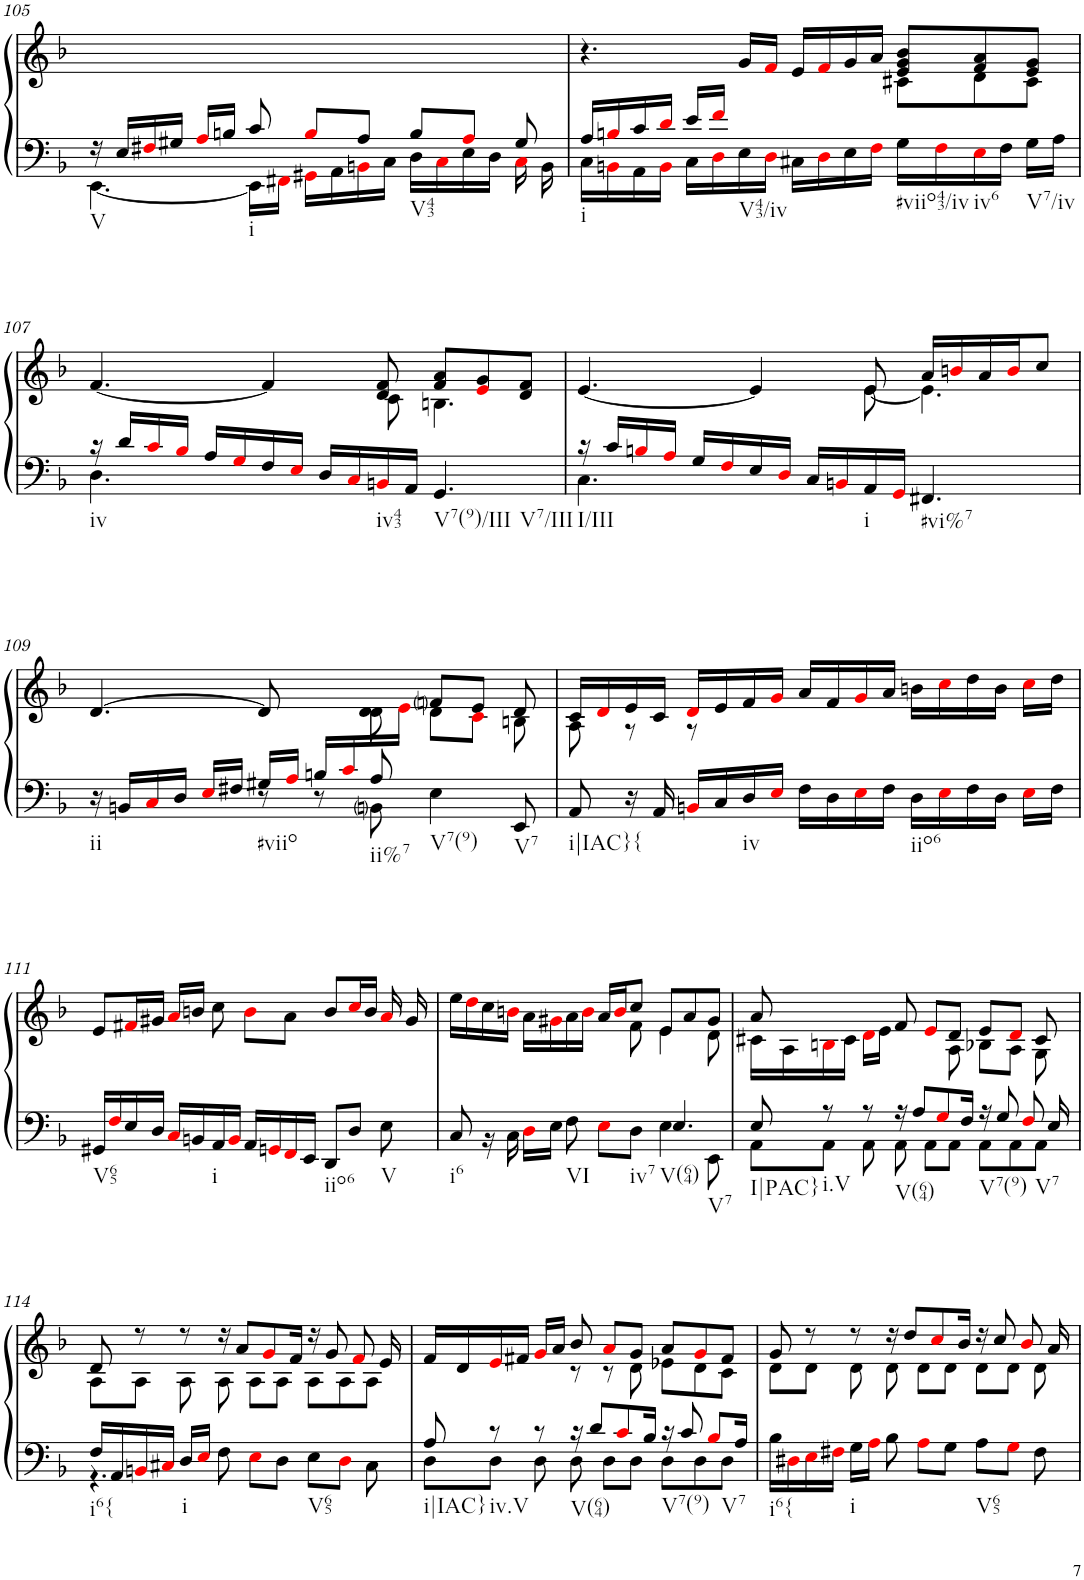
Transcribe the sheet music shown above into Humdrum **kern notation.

**kern	**kern
*part1	*part1
*staff2	*staff1
*I"Midi_2	*
!!LO:PB:g=z
*clefF4	*clefG2
*k[b-]	*k[b-]
*F:	*F:
*M9/8	*M9/8
=105	=105
*^	*^
!LO:TX:b:t=V	!	!	!
16r	[4.EE\	1ryy	1ryy
16E/LL	.	.	.
16F#Xi/	.	.	.
16G#X/JJ	.	.	.
16Ai/LL	.	.	.
16Bn/JJ	.	.	.
!LO:TX:b:t=i	!	!	!
8c/	16EE\LL]	.	.
.	16FF#Xi\JJ	.	.
8Bi/L	16GG#Xi\LL	.	.
.	16AA\	.	.
8A/J	16BBni\	.	.
.	16C\JJ	.	.
!LO:TX:b:t=V43	!	!	!
8B/L	16D\LL	.	.
.	16Ci\	.	.
8Ai/J	16E\	.	.
.	16D\JJ	.	.
8G#/	16Ci\	8ryy	8ryy
.	16BB\	.	.
=106	=106	=106	=106
!LO:TX:b:t=i	!	!	!
16A/LL	16C\LL	4.r	2.ryy
16Bni/	16BBni\	.	.
16c/	16AA\	.	.
16di/JJ	16BBi\JJ	.	.
16e/LL	16C\LL	.	.
16fi/JJ	16Di\	.	.
!LO:TX:b:t=V43/iv	!	!	!
4.ryy	16E\	16g/LL	.
.	16Di\JJ	16fi/JJ	.
.	16C#X\LL	16e/LL	.
.	16Di\	16fi/	.
.	16E\	16g/	.
.	16Fi\JJ	16a/JJ	.
!LO:TX:b:t=#viio43/iv	!	!	!
!LO:TX:b:t=iv6	!	!	!
!LO:TX:b:t=V7/iv	!	!	!
4.ryy	16G\LL	8e/ 8g/ 8b-/L	8c#X\L
.	16Fi\	.	.
.	16Ei\	8f/ 8a/	8d\
.	16F\JJ	.	.
.	16G\LL	8e/ 8g/J	8c#\J
.	16A\JJ	.	.
!!LO:LB:g=z	!!
=107	=107	=107	=107
!LO:TX:b:t=iv	!	!	!
16r	4.D\	[4.f/	4.ryy
16d/LL	.	.	.
16ci/	.	.	.
16B-i/JJ	.	.	.
16A/LL	.	.	.
16Gi/	.	.	.
16F/	2.ryy	4f/]	4ryy
16Ei/JJ	.	.	.
16D/LL	.	.	.
16Ci/	.	.	.
!LO:TX:b:t=iv43	!	!	!
16BBni/	.	8d/ 8f/	8c\
16AA/JJ	.	.	.
!LO:TX:b:t=V7(9)/III	!	!	!
!LO:TX:b:t=V7/III	!	!	!
4.GG/	.	8f/ 8a/L	4.Bn\
.	.	8ei/ 8g/	.
.	.	8d/ 8f/J	.
=108	=108	=108	=108
!LO:TX:b:t=I/III	!	!	!
16r	4.C\	[4.e/	4.ryy
16c/LL	.	.	.
16Bni/	.	.	.
16Ai/JJ	.	.	.
16G/LL	.	.	.
16Fi/	.	.	.
16E/	2.ryy	4e/]	4ryy
16Di/JJ	.	.	.
16C/LL	.	.	.
16BBni/	.	.	.
!LO:TX:b:t=i	!	!	!
16AA/	.	8e/	[8e\
16GGi/JJ	.	.	.
!LO:TX:b:t=#vi%7	!	!	!
4.FF#X/	.	16a/LL	4.e\]
.	.	16bni/	.
.	.	16a/	.
.	.	16bi/J	.
.	.	8cc/J	.
!!LO:LB:g=z
=109	=109	=109	=109
*	*^	*	*^
!LO:TX:b:t=ii	!	!	!	!	!
4.ryy	8ryy	16r	[4.d/	4.ryy	4.ryy
.	.	16BBn/LL	.	.	.
.	16ryy@	16Ci/	.	.	.
.	16ryy@	16D/JJ	.	.	.
.	16ryy@	16Ei/LL	.	.	.
.	16ryy@	16F#X/JJ	.	.	.
!LO:TX:b:t=#viio	!	!	!	!	!
16G#X/LL	16ryy@	8r	8d/]	4ryy	4ryy
16Ai/JJ	16ryy@	.	.	.	.
16Bn/LL	16ryy@	8r	8ryy	.	.
16ci/	16ryy@	.	.	.	.
!LO:TX:b:t=ii%7	!	!	!	!	!
2ryy	8A/	8BBnj\	8d\	16d\	8ryy
.	.	.	.	16ei\JJ	.
!	!LO:TX:b:t=V7(9)	!	!	!	!
.	4.ryy	4E\	8fnj/L	8d\L	8ryy
.	.	.	8e/J	8ci\J	8ryy
!	!	!LO:TX:b:t=V7	!	!	!
.	.	8EE/	8d/	8Bn\	8ryy
=110	=110	=110	=110	=110	=110
!LO:TX:b:t=i|IAC}{	!	!	!	!	!
*v	*v	*v	*	*	*
8AA/	16c/LL	8A\	1ryy
.	16di/	.	.
16r	16e/	8r	.
16AA/	16c/JJ	.	.
16BBni/LL	16di/LL	8r	.
16C/	16e/	.	.
!LO:TX:b:t=iv	!	!	!
16D/	16f/	2.ryy	.
16Ei/JJ	16gi/JJ	.	.
16F\LL	16a/LL	.	.
16D\	16f/	.	.
16Ei\	16gi/	.	.
16F\JJ	16a/JJ	.	.
!LO:TX:b:t=iio6	!	!	!
16D\LL	16bn\LL	.	.
16Ei\	16cci\	.	.
16F\	16dd\	.	.
16D\JJ	16b\JJ	.	.
16Ei\LL	16cci\LL	.	8ryy
16F\JJ	16dd\JJ	.	.
*	*	*v	*v
!!LO:LB:g=z
=111	=111	=111
*^	*	*
!LO:TX:b:t=V65	!	!	!
16GG#X/LL	1ryy	8e/L	1ryy
16Fi/	.	.	.
16E/	.	16f#Xi/L	.
16D/JJ	.	16g#X/JJ	.
16Ci/LL	.	16ai/LL	.
16BBn/	.	16bn/JJ	.
!LO:TX:b:t=i	!	!	!
16AA/	.	8cc\	.
16BBi/JJ	.	.	.
16AA/LL	.	8bi\L	.
16GGni/	.	.	.
16FFi/	.	8a\J	.
16EE/JJ	.	.	.
!LO:TX:b:t=iio6	!	!	!
8DD/L	.	8b/L	.
8D/J	.	16cci/L	.
.	.	16b/JJ	.
!LO:TX:b:t=V	!	!	!
8E\	8ryy	16ai/	8ryy
.	.	16g#/	.
=112	=112	=112	=112
!LO:TX:b:t=i6	!	!	!
8C/	8ryy	16ee\LL	4.ryy
.	.	16ddi\	.
4ryy	16r	16cc\	.
.	16C\	16bni\JJ	.
.	16Di\LL	16a\LL	.
.	16E\JJ	16g#Xi\	.
!LO:TX:b:t=VI	!	!	!
!LO:TX:b:t=iv7	!	!	!
4.ryy	8F\	16a\	4ryy
.	.	16bi\JJ	.
.	8Ei\L	16a/LL	.
.	.	16bi/J	.
.	8D\J	8cc/J	8f\
!LO:TX:b:t=V(64)	!	!	!
!LO:TX:b:t=V7	!	!	!
4.E/	4E\	8e/L	4e\
.	.	8a/	.
.	8EE\	8g#/J	8d\
=113	=113	=113	=113
!LO:TX:b:t=I|PAC}	!	!	!
8E/	8AA\L	8a/	16c#X\LL
.	.	.	16A\
!LO:TX:b:t=i.V	!	!	!
8r	8AA\J	4ryy	16Bni\
.	.	.	16c#\JJ
8r	8AA\	.	16di\LL
.	.	.	16e\JJ
!LO:TX:b:t=V(64)	!	!	!
16r	8AA\	8f/	8ryy
8A/L	.	.	.
.	8AA\L	8ei/L	8ryy
8Gi/	.	.	.
.	8AA\J	8d/J	8A\
16F/Jk	.	.	.
!LO:TX:b:t=V7(9)	!	!	!
16r	8AA\L	8e/L	8B-X\L
8G/	.	.	.
.	8AA\	8di/J	8A\J
!LO:TX:b:t=V7	!	!	!
8Fi/	.	.	.
.	8AA\J	8c#/	8G\
16E/	.	.	.
!!LO:LB:g=z	!!
=114	=114	=114	=114
!LO:TX:b:t=i6{	!	!	!
16F/LL	4.r	8d/	8A\L
16AA/	.	.	.
16BBni/	.	8r	8A\J
16C#Xi/JJ	.	.	.
!LO:TX:b:t=i	!	!	!
16D/LL	.	8r	8A\
16Ei/JJ	.	.	.
!LO:TX:b:t=V65	!	!	!
2.ryy	8F\	16r	8A\
.	.	8a/L	.
.	8Ei\L	.	8A\L
.	.	8gi/	.
.	8D\J	.	8A\J
.	.	16f/Jk	.
.	8E\L	16r	8A\L
.	.	8g/	.
.	8Di\J	.	8A\
.	.	8fi/	.
.	8C#\	.	8A\J
.	.	16e/	.
=115	=115	=115	=115
!LO:TX:b:t=i|IAC}	!	!	!
8A/	8D\L	16f/LL	4.ryy
.	.	16d/	.
!LO:TX:b:t=iv.V	!	!	!
8r	8D\J	16ei/	.
.	.	16f#X/JJ	.
8r	8D\	16gi/LL	.
.	.	16a/JJ	.
!LO:TX:b:t=V(64)	!	!	!
16r	8D\	8b-/	8r
8d/L	.	.	.
.	8D\L	8ai/L	8r
8ci/	.	.	.
.	8D\J	8g/J	8d\
16B-/Jk	.	.	.
!LO:TX:b:t=V7(9)	!	!	!
16r	8D\L	8a/L	8e-X\L
8c/	.	.	.
.	8D\	8gi/	8d\
!LO:TX:b:t=V7	!	!	!
8B-i/L	.	.	.
.	8D\J	8f#/J	8c\J
16A/Jk	.	.	.
*v	*v	*	*
=116	=116	=116
!LO:TX:b:t=i6{	!	!
16B-\LL	8g/	8d\L
16D#Xi\	.	.
16Ei\	8r	8d\J
16F#Xi\JJ	.	.
!LO:TX:b:t=i	!	!
16G\LL	8r	8d\
16Ai\JJ	.	.
8B-\	16r	8d\
.	8dd/L	.
8Ai\L	.	8d\L
.	8cci/	.
8G\J	.	8d\J
.	16b-/Jk	.
!LO:TX:b:t=V65	!	!
8A\L	16r	8d\L
.	8cc/	.
8Gi\J	.	8d\J
.	8b-i/	.
8F#\	.	8d\
.	16a/	.
*	*v	*v
=	=
*-	*-
